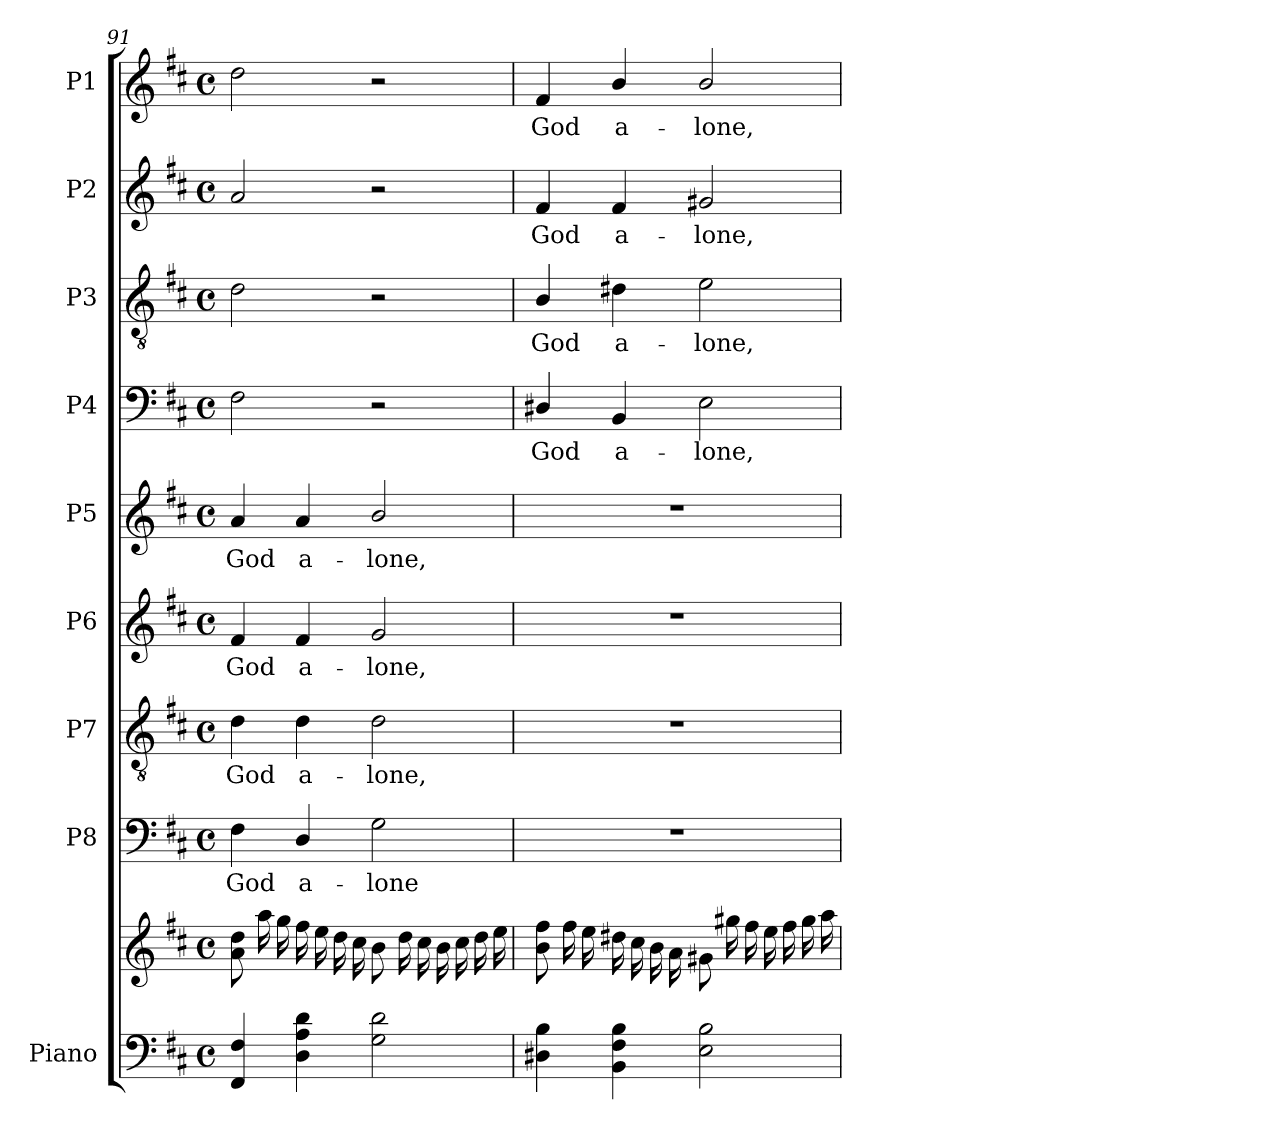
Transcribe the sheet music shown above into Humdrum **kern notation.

**kern	**kern	**kern	**text	**kern	**text	**kern	**text	**kern	**text	**kern	**text	**kern	**text	**kern	**text	**kern	**text
*part9	*part9	*part8	*part8	*part7	*part7	*part6	*part6	*part5	*part5	*part4	*part4	*part3	*part3	*part2	*part2	*part1	*part1
*staff10	*staff9	*staff8	*staff8	*staff7	*staff7	*staff6	*staff6	*staff5	*staff5	*staff4	*staff4	*staff3	*staff3	*staff2	*staff2	*staff1	*staff1
*I"Piano	*	*I"P8	*	*I"P7	*	*I"P6	*	*I"P5	*	*I"P4	*	*I"P3	*	*I"P2	*	*I"P1	*
!!LO:LB:g=z
*clefF4	*clefG2	*clefF4	*	*clefGv2	*	*clefG2	*	*clefG2	*	*clefF4	*	*clefGv2	*	*clefG2	*	*clefG2	*
*	*	*	*	*ITrd7c12	*	*	*	*	*	*	*	*ITrd7c12	*	*	*	*	*
*k[f#c#]	*k[f#c#]	*k[f#c#]	*	*k[f#c#]	*	*k[f#c#]	*	*k[f#c#]	*	*k[f#c#]	*	*k[f#c#]	*	*k[f#c#]	*	*k[f#c#]	*
*D:	*D:	*D:	*	*D:	*	*D:	*	*D:	*	*D:	*	*D:	*	*D:	*	*D:	*
*M4/4	*M4/4	*M4/4	*	*M4/4	*	*M4/4	*	*M4/4	*	*M4/4	*	*M4/4	*	*M4/4	*	*M4/4	*
*met(c)	*met(c)	*met(c)	*	*met(c)	*	*met(c)	*	*met(c)	*	*met(c)	*	*met(c)	*	*met(c)	*	*met(c)	*
=91	=91	=91	=91	=91	=91	=91	=91	=91	=91	=91	=91	=91	=91	=91	=91	=91	=91
!	!	!	!LO:LY:b:color=#000000	!	!	!	!	!	!	!	!	!	!	!	!	!	!
!	!	!	!	!	!LO:LY:b:color=#000000	!	!	!	!	!	!	!	!	!	!	!	!
!	!	!	!	!	!	!	!LO:LY:b:color=#000000	!	!	!	!	!	!	!	!	!	!
!	!	!	!	!	!	!	!	!	!LO:LY:b:color=#000000	!	!	!	!	!	!	!	!
!	!	!	!	!	!	!	!	!	!	!	!LO:LY:b:color=#000000	!	!	!	!	!	!
!	!	!	!	!	!	!	!	!	!	!	!	!	!LO:LY:b:color=#000000	!	!	!	!
!	!	!	!	!	!	!	!	!	!	!	!	!	!	!	!LO:LY:b:color=#000000	!	!
!	!	!	!	!	!	!	!	!	!	!	!	!	!	!	!	!	!LO:LY:b:color=#000000
4FF#i/ 4F#i	8ai\ 8ddi	4F#i\	God	4Di\	God	4f#i/	God	4ai/	God	2F#i\	.	2Di\	.	2ai/	.	2ddi\	.
.	16aai\	.	.	.	.	.	.	.	.	.	.	.	.	.	.	.	.
.	16ggi\	.	.	.	.	.	.	.	.	.	.	.	.	.	.	.	.
!	!	!	!LO:LY:b:color=#000000	!	!	!	!	!	!	!	!	!	!	!	!	!	!
!	!	!	!	!	!LO:LY:b:color=#000000	!	!	!	!	!	!	!	!	!	!	!	!
!	!	!	!	!	!	!	!LO:LY:b:color=#000000	!	!	!	!	!	!	!	!	!	!
!	!	!	!	!	!	!	!	!	!LO:LY:b:color=#000000	!	!	!	!	!	!	!	!
4Di\ 4Ai 4di	16ff#i\	4Di/	a-	4Di\	a-	4f#i/	a-	4ai/	a-	.	.	.	.	.	.	.	.
.	16eei\	.	.	.	.	.	.	.	.	.	.	.	.	.	.	.	.
.	16ddi\	.	.	.	.	.	.	.	.	.	.	.	.	.	.	.	.
.	16cc#i\	.	.	.	.	.	.	.	.	.	.	.	.	.	.	.	.
!	!	!	!LO:LY:b:color=#000000	!	!	!	!	!	!	!	!	!	!	!	!	!	!
!	!	!	!	!	!LO:LY:b:color=#000000	!	!	!	!	!	!	!	!	!	!	!	!
!	!	!	!	!	!	!	!LO:LY:b:color=#000000	!	!	!	!	!	!	!	!	!	!
!	!	!	!	!	!	!	!	!	!LO:LY:b:color=#000000	!	!	!	!	!	!	!	!
2Gi\ 2di	8bi\	2Gi\	-lone	2Di\	-lone,	2gi/	-lone,	2bi/	-lone,	2r	.	2r	.	2r	.	2r	.
.	16ddi\	.	.	.	.	.	.	.	.	.	.	.	.	.	.	.	.
.	16cc#i\	.	.	.	.	.	.	.	.	.	.	.	.	.	.	.	.
.	16bi\	.	.	.	.	.	.	.	.	.	.	.	.	.	.	.	.
.	16cc#i\	.	.	.	.	.	.	.	.	.	.	.	.	.	.	.	.
.	16ddi\	.	.	.	.	.	.	.	.	.	.	.	.	.	.	.	.
.	16eei\	.	.	.	.	.	.	.	.	.	.	.	.	.	.	.	.
=92	=92	=92	=92	=92	=92	=92	=92	=92	=92	=92	=92	=92	=92	=92	=92	=92	=92
!	!	!	!	!	!	!	!	!	!	!	!LO:LY:b:color=#000000	!	!	!	!	!	!
!	!	!	!	!	!	!	!	!	!	!	!	!	!LO:LY:b:color=#000000	!	!	!	!
!	!	!	!	!	!	!	!	!	!	!	!	!	!	!	!LO:LY:b:color=#000000	!	!
!	!	!	!	!	!	!	!	!	!	!	!	!	!	!	!	!	!LO:LY:b:color=#000000
4D#Xi\ 4Bi	8bi\ 8ff#i	1r	.	1r	.	1r	.	1r	.	4D#Xi/	God	4BBi/	God	4f#i/	God	4f#i/	God
.	16ff#i\	.	.	.	.	.	.	.	.	.	.	.	.	.	.	.	.
.	16eei\	.	.	.	.	.	.	.	.	.	.	.	.	.	.	.	.
!	!	!	!	!	!	!	!	!	!	!	!LO:LY:b:color=#000000	!	!	!	!	!	!
!	!	!	!	!	!	!	!	!	!	!	!	!	!LO:LY:b:color=#000000	!	!	!	!
!	!	!	!	!	!	!	!	!	!	!	!	!	!	!	!LO:LY:b:color=#000000	!	!
!	!	!	!	!	!	!	!	!	!	!	!	!	!	!	!	!	!LO:LY:b:color=#000000
4BBi\ 4F#i 4Bi	16dd#Xi\	.	.	.	.	.	.	.	.	4BBi/	a-	4D#Xi\	a-	4f#i/	a-	4bi/	a-
.	16cc#i\	.	.	.	.	.	.	.	.	.	.	.	.	.	.	.	.
.	16bi\	.	.	.	.	.	.	.	.	.	.	.	.	.	.	.	.
.	16ai\	.	.	.	.	.	.	.	.	.	.	.	.	.	.	.	.
!	!	!	!	!	!	!	!	!	!	!	!LO:LY:b:color=#000000	!	!	!	!	!	!
!	!	!	!	!	!	!	!	!	!	!	!	!	!LO:LY:b:color=#000000	!	!	!	!
!	!	!	!	!	!	!	!	!	!	!	!	!	!	!	!LO:LY:b:color=#000000	!	!
!	!	!	!	!	!	!	!	!	!	!	!	!	!	!	!	!	!LO:LY:b:color=#000000
2Ei\ 2Bi	8g#Xi\	.	.	.	.	.	.	.	.	2Ei\	-lone,	2Ei\	-lone,	2g#Xi/	-lone,	2bi/	-lone,
.	16gg#Xi\	.	.	.	.	.	.	.	.	.	.	.	.	.	.	.	.
.	16ff#i\	.	.	.	.	.	.	.	.	.	.	.	.	.	.	.	.
.	16eei\	.	.	.	.	.	.	.	.	.	.	.	.	.	.	.	.
.	16ff#i\	.	.	.	.	.	.	.	.	.	.	.	.	.	.	.	.
.	16gg#i\	.	.	.	.	.	.	.	.	.	.	.	.	.	.	.	.
.	16aai\	.	.	.	.	.	.	.	.	.	.	.	.	.	.	.	.
=	=	=	=	=	=	=	=	=	=	=	=	=	=	=	=	=	=
*-	*-	*-	*-	*-	*-	*-	*-	*-	*-	*-	*-	*-	*-	*-	*-	*-	*-
